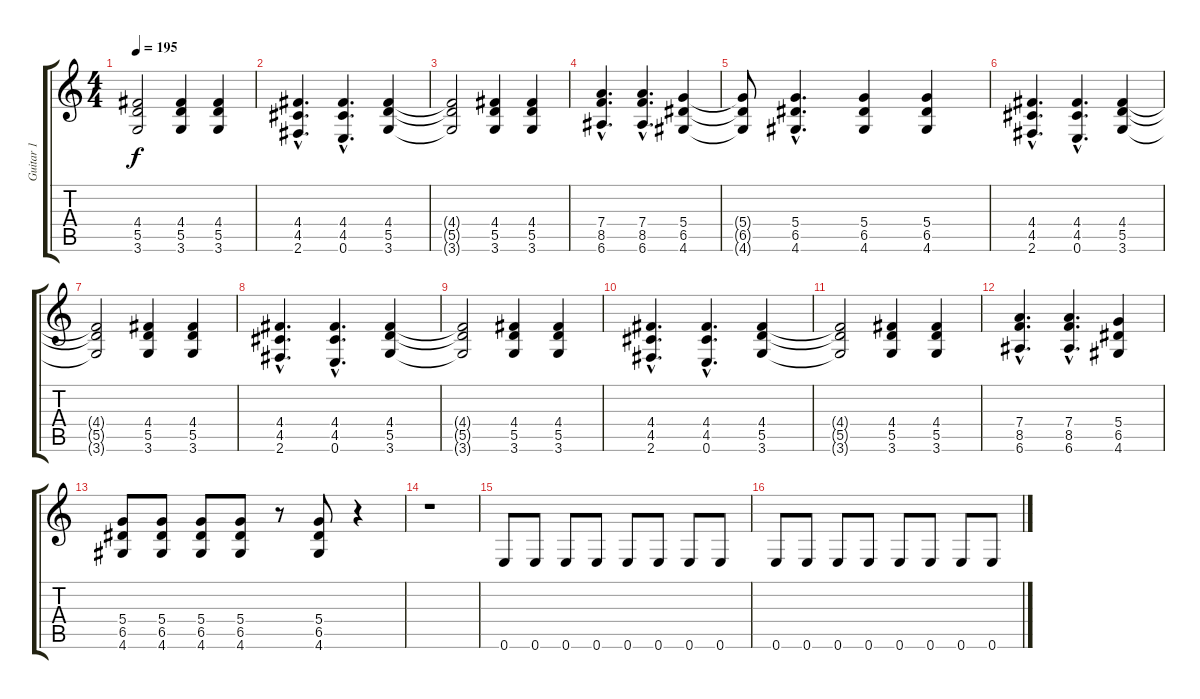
\track ("Guitar 1" "Guitar 1") {instrument distortionguitar}
\staff {score tabs}
\tuning (E4 B3 G3 D3 A2 E2) {hide}
\ts (4 4)
\tempo 195
\clef g2
\ks c
(4.4{t} 5.5{t} 3.6{t}).2{dy f} (4.4 5.5 3.6).4 (4.4 5.5 3.6).4 |
(4.4{hac} 4.5{hac} 2.6{hac}).4{d} (4.4{hac} 4.5{hac} 0.6{hac}).4{d} (4.4 5.5 3.6).4 |
(4.4{t} 5.5{t} 3.6{t}).2 (4.4 5.5 3.6).4 (4.4 5.5 3.6).4 |
(7.4{hac} 8.5{hac} 6.6{hac}).4{d} (7.4{hac} 8.5{hac} 6.6{hac}).4{d} (5.4 6.5 4.6).4 |
(5.4{t} 6.5{t} 4.6{t}).8 (5.4{hac} 6.5{hac} 4.6{hac}).4{d} (5.4 6.5 4.6).4 (5.4 6.5 4.6).4 |
(4.4{hac} 4.5{hac} 2.6{hac}).4{d} (4.4{hac} 4.5{hac} 0.6{hac}).4{d} (4.4 5.5 3.6).4 |
(4.4{t} 5.5{t} 3.6{t}).2 (4.4 5.5 3.6).4 (4.4 5.5 3.6).4 |
(4.4{hac} 4.5{hac} 2.6{hac}).4{d} (4.4{hac} 4.5{hac} 0.6{hac}).4{d} (4.4 5.5 3.6).4 |
(4.4{t} 5.5{t} 3.6{t}).2 (4.4 5.5 3.6).4 (4.4 5.5 3.6).4 |
(4.4{hac} 4.5{hac} 2.6{hac}).4{d} (4.4{hac} 4.5{hac} 0.6{hac}).4{d} (4.4 5.5 3.6).4 |
(4.4{t} 5.5{t} 3.6{t}).2 (4.4 5.5 3.6).4 (4.4 5.5 3.6).4 |
(7.4{hac} 8.5{hac} 6.6{hac}).4{d} (7.4{hac} 8.5{hac} 6.6{hac}).4{d} (5.4 6.5 4.6).4 |
(5.4 6.5 4.6).8 (5.4 6.5 4.6).8 (5.4 6.5 4.6).8 (5.4 6.5 4.6).8 r.8 (5.4 6.5 4.6).8 r.4 |
r.1 |
0.6.8 0.6.8 0.6.8 0.6.8 0.6.8 0.6.8 0.6.8 0.6.8 |
0.6.8 0.6.8 0.6.8 0.6.8 0.6.8 0.6.8 0.6.8 0.6.8
